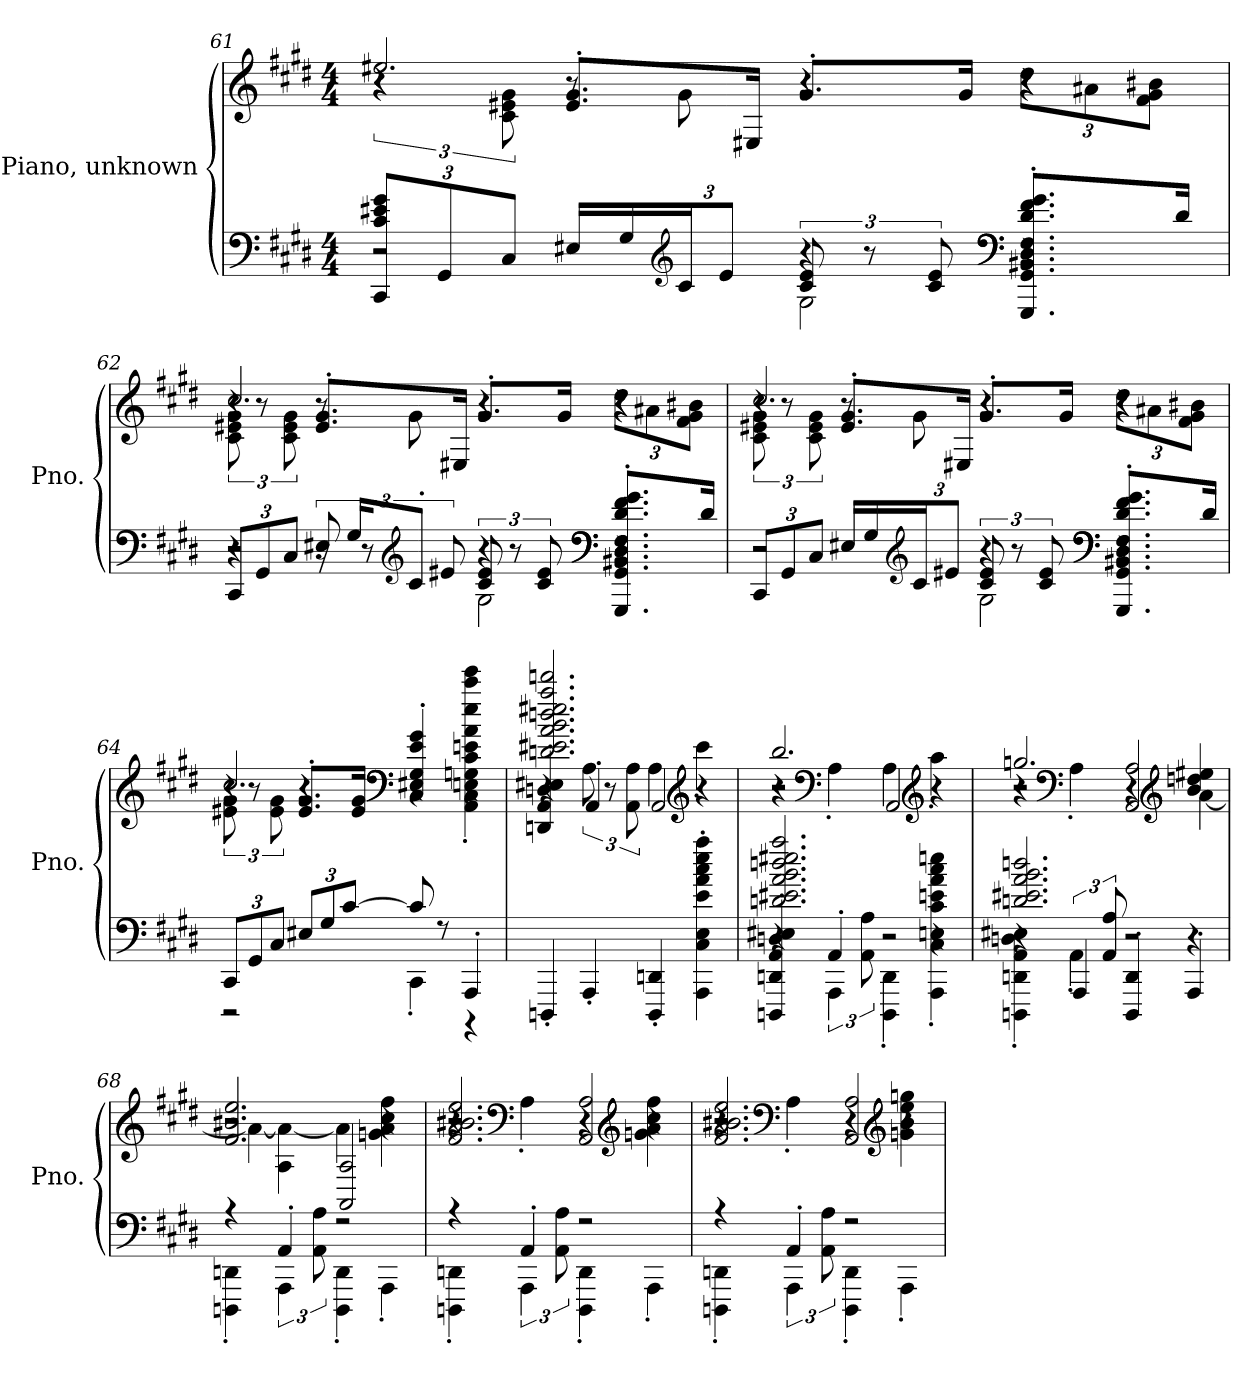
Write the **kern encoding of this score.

**kern	**kern
*part1	*part1
*staff2	*staff1
*I"Piano, unknown	*
*I'Pno.	*
!!LO:LB:g=z
*clefF4	*clefG2
*k[f#c#g#d#]	*k[f#c#g#d#]
*M4/4	*M4/4
*Xbrackettup	*
=61	=61
*^	*^
*	*^	*	*^
12CC#/ 12c#/ 12e#X/ 12g#/L	2r	2r	2.ee#X/	6r	4r
12GG#/	.	.	.	.	.
12C#/J	.	.	.	12c#\ 12e#X\ 12g#\	.
16E#X/LL	.	.	.	8r	8.e#/' 8.g#/'L
16G#/	.	.	.	.	.
*clefG2	*	*	*	*	*
24c#/J	.	.	.	8g#\	.
12e#/J	.	.	.	.	.
.	.	.	.	.	16E#X/Jk
*brackettup	*	*	*	*	*
12c#/ 12e#/	2G#\	4r	.	4r	8.g#'/L
12r	.	.	.	.	.
12c#/ 12e#/	.	.	.	.	.
.	.	.	.	.	16g#/Jk
*clefF4	*	*	*	*	*
*	*	*	*	*Xbrackettup	*
4r	.	8.GGG#/' 8.GG#/' 8.BB#X/' 8.D#/' 8.F#/' 8.d#/' 8.f#/' 8.g#/'L	4r	12dd#\L	4r
.	.	.	.	12a#X\	.
.	.	.	.	12f#\ 12g#\ 12b#X\J	.
.	.	16d#/Jk	.	.	.
!!LO:LB:g=z	!!	!!
=62	=62	=62	=62	=62	=62
*Xbrackettup	*	*	*	*brackettup	*
12CC#/L	2r	4r	2.cc#/	12c#\ 12e#X\ 12g#\	4r
12GG#/	.	.	.	12r	.
12C#/J	.	.	.	12c#\ 12e#\ 12g#\	.
*brackettup	*	*	*	*	*
12E#X/	.	16r	.	8r	8.e#/' 8.g#/'L
.	.	16G#/KL	.	.	.
12r	.	.	.	.	.
*clefG2	*	*	*	*	*
.	.	8c#'/J	.	8g#\	.
12e#X/	.	.	.	.	.
.	.	.	.	.	16E#X/Jk
12c#/ 12e#/	2G#\	4r	.	4r	8.g#'/L
12r	.	.	.	.	.
12c#/ 12e#/	.	.	.	.	.
.	.	.	.	.	16g#/Jk
*clefF4	*	*	*	*	*
*	*	*	*	*Xbrackettup	*
4r	.	8.GGG#/' 8.GG#/' 8.BB#X/' 8.D#/' 8.F#/' 8.d#/' 8.f#/' 8.g#/'L	4r	12dd#\L	4r
.	.	.	.	12a#X\	.
.	.	.	.	12f#\ 12g#\ 12b#X\J	.
.	.	16d#/Jk	.	.	.
!!LO:PB:g=z	!!	!!
=63	=63	=63	=63	=63	=63
*Xbrackettup	*	*	*	*brackettup	*
12CC#/L	2r	2r	2.cc#/	12c#\ 12e#X\ 12g#\	4r
12GG#/	.	.	.	12r	.
12C#/J	.	.	.	12c#\ 12e#\ 12g#\	.
16E#X/LL	.	.	.	8r	8.e#/' 8.g#/'L
16G#/	.	.	.	.	.
*clefG2	*	*	*	*	*
24c#/J	.	.	.	8g#\	.
12e#X/J	.	.	.	.	.
.	.	.	.	.	16E#X/Jk
*brackettup	*	*	*	*	*
12c#/ 12e#/	2G#\	4r	.	4r	8.g#'/L
12r	.	.	.	.	.
12c#/ 12e#/	.	.	.	.	.
.	.	.	.	.	16g#/Jk
*clefF4	*	*	*	*	*
*	*	*	*	*Xbrackettup	*
4r	.	8.GGG#/' 8.GG#/' 8.BB#X/' 8.D#/' 8.F#/' 8.d#/' 8.f#/' 8.g#/'L	4r	12dd#\L	4r
.	.	.	.	12a#X\	.
.	.	.	.	12f#\ 12g#\ 12b#X\J	.
.	.	16d#/Jk	.	.	.
*v	*v	*v	*	*	*
=64	=64	=64	=64
*Xbrackettup	*	*brackettup	*
*^	*	*	*
12CC#/L	2r	2.cc#/	12e#X\ 12g#\	4r
12GG#/	.	.	12r	.
12C#/J	.	.	12e#\ 12g#\	.
12E#X/L	.	.	4r	8.e#/' 8.g#/'L
12G#/	.	.	.	.
[12c#/J	.	.	.	.
.	.	.	.	16e#/ 16g#/Jk
*	*	*clefF4	*	*
8c#/]	4CC#'\	.	4r	4C#/' 4E#X/' 4G#/' 4e#/' 4g#/'
8r	.	.	.	.
4AAA'/	4r	4r	4AA\' 4C#\' 4En\' 4Gn\' 4c#\' 4en\' 4a\' 4ee\' 4ccc#\' 4eee\'	4r
*v	*v	*	*	*
!!LO:LB:g=z	!!	!!
=65	=65	=65	=65
4DDDn'/	2.dn/ 2.e#X/ 2.a/ 2.b/ 2.ddn/ 2.ee#X/ 2.aa/ 2.dddn/	4r	4DDn/' 4AA/' 4Dn/' 4E#X/'
4AAA'/	.	12A\	4AA'/
.	.	12r	.
.	.	12AA\ 12A\	.
4DDD/' 4DDn/'	.	4A\	2AA/
*	*clefG2	*	*
4AAA\' 4C#\' 4E\' 4e\' 4a\' 4cc#\' 4ee\' 4aa\'	4r	4ccc#'\	.
=66	=66	=66	=66
*^	*	*	*
*	*^	*	*	*
2.dn/ 2.e#X/ 2.a/ 2.b/ 2.ddn/ 2.ee#X/ 2.aa/	4r	4DDDn/' 4DDn/' 4AA/' 4Dn/' 4E#X/'	2.bb/	4r	2r
*	*	*	*clefF4	*	*
*	*brackettup	*	*	*	*
.	6AAA\	4AA'/	.	4A'\	.
.	12AA\ 12A\	.	.	.	.
.	4DDD\' 4DD\'	2r	.	4A\	2AA/
*	*	*	*clefG2	*	*
4r	4AAA\' 4C#\' 4En\' 4c#\' 4en\' 4a\' 4cc#\' 4een\'	.	4r	4aa'\	.
=67	=67	=67	=67	=67	=67
2.dn/ 2.e#X/ 2.a/ 2.b/ 2.ddn/	4DDDn\' 4DDn\' 4AA\' 4Dn\' 4E#X\'	4r	2.ggn/	4r	2r
*	*	*	*clefF4	*	*
.	4AA'\	6AAA/	.	4A'\	.
.	.	12AA/ 12A/	.	.	.
.	2r	4DDD/' 4DD/'	.	4r	2AA/ 2A/
*	*	*	*clefG2	*	*
4r	.	4AAA'/	4b/ 4ddn/ 4ee#X/	[4a\	.
*	*v	*v	*	*	*
!!LO:LB:g=z	!!	!!
=68	=68	=68	=68	=68
4r	4DDDn\' 4DDn\'	2.f#/ 2.b#X/ 2.ee/	4a\_	2r
4AA'/	6AAA\	.	4A\ 4a\_	.
.	12AA\ 12A\	.	.	.
2r	4DDD\' 4DD\'	.	4a\]	2AA/ 2A/
.	4AAA'\	4r	4gn\ 4a\ 4cc#\ 4ff#\	.
=69	=69	=69	=69	=69
4r	4DDDn\' 4DDn\'	2.f#/ 2.a/ 2.b#X/ 2.ee/	4r	2r
*	*	*clefF4	*	*
4AA'/	6AAA\	.	4A'\	.
.	12AA\ 12A\	.	.	.
2r	4DDD\' 4DD\'	.	4r	2AA/ 2A/
*	*	*clefG2	*	*
.	4AAA'\	4r	4gn\ 4a\ 4cc#\ 4ff#\	.
=70	=70	=70	=70	=70
4r	4DDDn\' 4DDn\'	2.f#/ 2.a/ 2.b#X/ 2.ee/	4r	2r
*	*	*clefF4	*	*
4AA'/	6AAA\	.	4A'\	.
.	12AA\ 12A\	.	.	.
2r	4DDD\' 4DD\'	.	4r	2AA/ 2A/
*	*	*clefG2	*	*
.	4AAA'\	4r	4gn\ 4b#\ 4ee\ 4ggn\	.
*v	*v	*	*	*
*	*v	*v	*v
=	=
*-	*-
